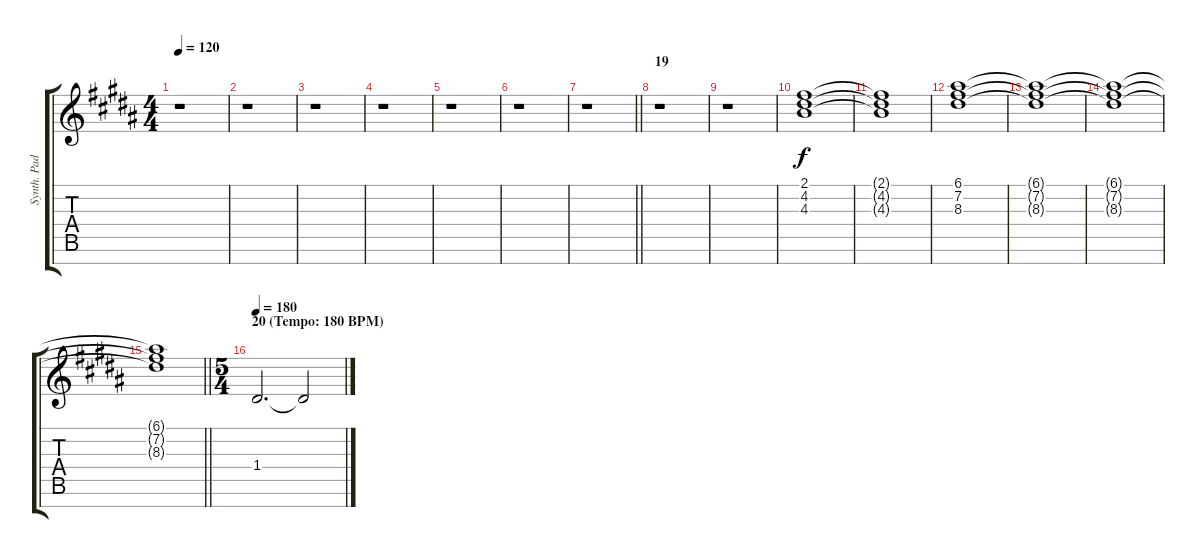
\track ("Synth. Pad" "Synth. Pad") {instrument pad2warm}
\staff {score tabs}
\tuning (E5 B4 G4 D4 A3 E3 B2) {hide}
\ts (4 4)
\tempo 120
\clef g2
\ks b
r.1{dy f} |
r.1 |
r.1 |
r.1 |
r.1 |
r.1 |
\barLineRight lightlight
r.1 |
\section ("" "19")
r.1 |
r.1 |
(2.1 4.2 4.3).1 |
(2.1{t} 4.2{t} 4.3{t}).1 |
(6.1 7.2 8.3).1 |
(6.1{t} 7.2{t} 8.3{t}).1 |
(6.1{t} 7.2{t} 8.3{t}).1 |
\barLineRight lightlight
(6.1{t} 7.2{t} 8.3{t}).1 |
\ts (5 4)
\section ("" "20 (Tempo: 180 BPM)")
\tempo 180
1.4.2{d} 1.4{t}.2
